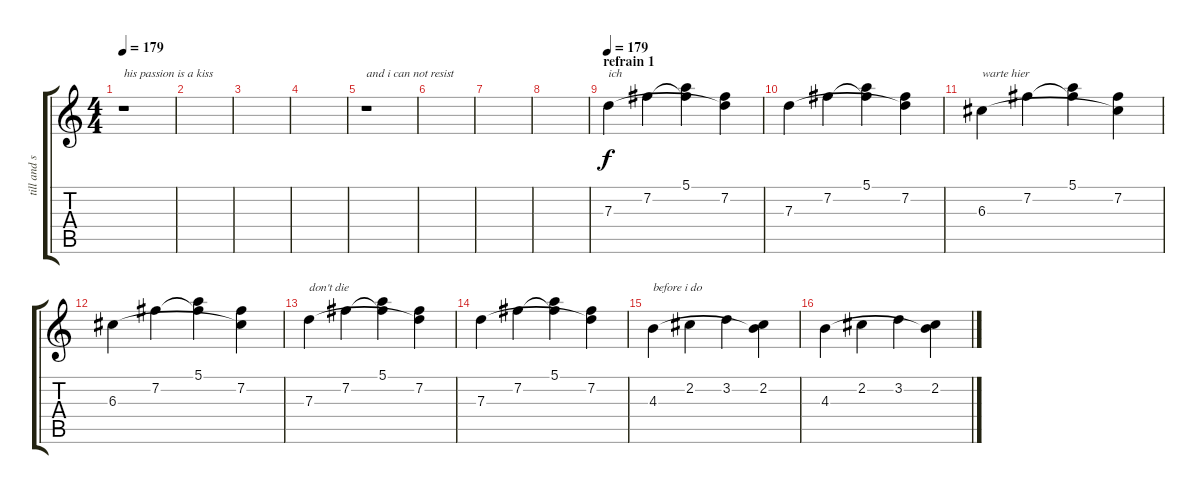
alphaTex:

\track ("till and sharleen ( just lyrics )" "till and s") {instrument acousticguitarnylon}
\staff {score tabs}
\tuning (E4 B3 G3 D3 A2 E2) {hide}
\ts (4 4)
\tempo 179
\clef g2
\ks c
r.1{txt "his passion is a kiss" dy f} |
|
|
|
r.1{txt "and i can not resist"} |
|
|
|
\section ("" "refrain 1")
\tempo 179
7.3.4{txt "ich                    "} 7.2.4 (5.1 7.2{t}).4 (7.2 7.3{t}).4 |
7.3.4 7.2.4 (5.1 7.2{t}).4 (7.2 7.3{t}).4 |
6.3.4{txt "warte hier"} 7.2.4 (5.1 7.2{t}).4 (7.2 6.3{t}).4 |
6.3.4 7.2.4 (5.1 7.2{t}).4 (7.2 6.3{t}).4 |
7.3.4{txt "don't die"} 7.2.4 (5.1 7.2{t}).4 (7.2 7.3{t}).4 |
7.3.4 7.2.4 (5.1 7.2{t}).4 (7.2 7.3{t}).4 |
4.3.4{txt "before i do"} 2.2.4 3.2.4 (2.2 4.3{t}).4 |
4.3.4 2.2.4 3.2.4 (2.2 4.3{t}).4
